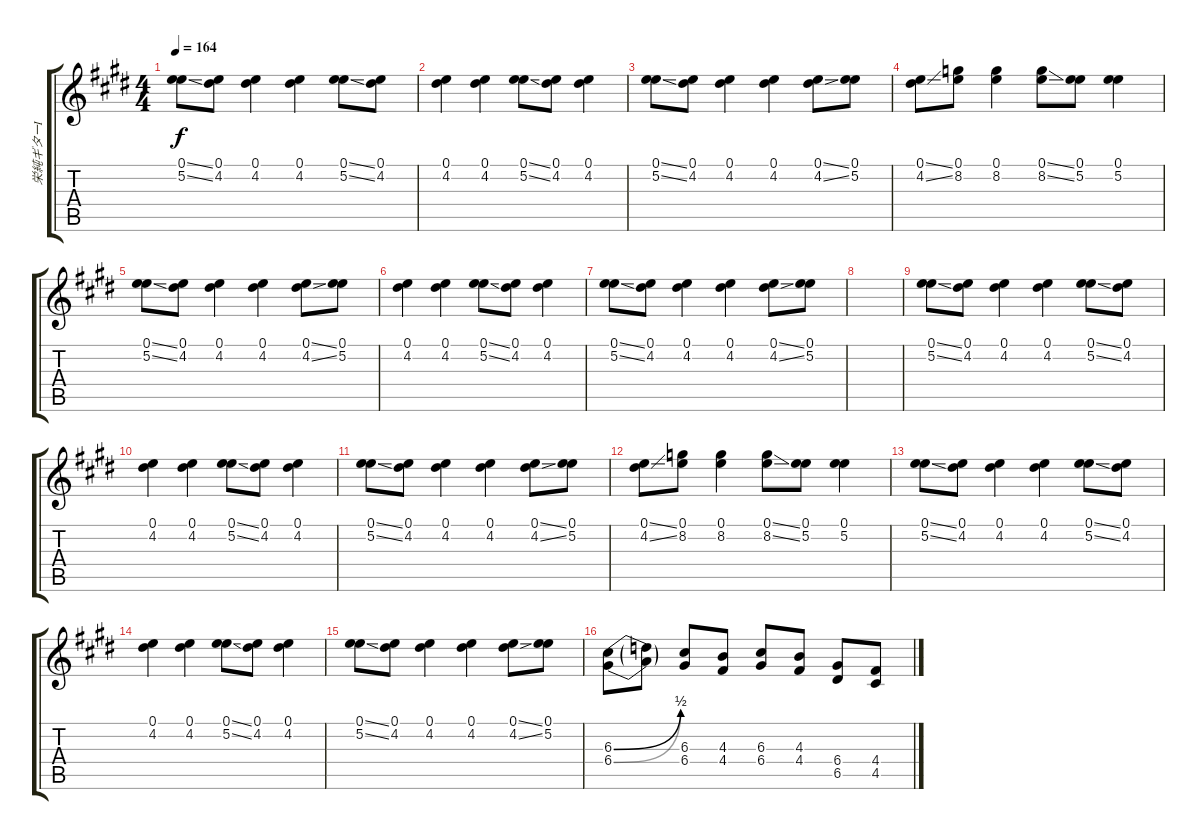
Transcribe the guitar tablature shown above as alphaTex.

\track ("栄純ギターⅠ" "栄純ギターⅠ") {instrument distortionguitar}
\staff {score tabs}
\tuning (E4 B3 G3 D3 A2 E2) {hide}
\ts (4 4)
\tempo 164
\clef g2
\ks e
(0.1{ss} 5.2{ss}).8{dy f} (0.1 4.2).8 (0.1 4.2).4 (0.1 4.2).4 (0.1{ss} 5.2{ss}).8 (0.1 4.2).8 |
(0.1 4.2).4 (0.1 4.2).4 (0.1{ss} 5.2{ss}).8 (0.1 4.2).8 (0.1 4.2).4 |
(0.1{ss} 5.2{ss}).8 (0.1 4.2).8 (0.1 4.2).4 (0.1 4.2).4 (0.1{ss} 4.2{ss}).8 (0.1 5.2).8 |
(0.1{ss} 4.2{ss}).8 (0.1 8.2).8 (0.1 8.2).4 (0.1{ss} 8.2{ss}).8 (0.1 5.2).8 (0.1 5.2).4 |
(0.1{ss} 5.2{ss}).8 (0.1 4.2).8 (0.1 4.2).4 (0.1 4.2).4 (0.1{ss} 4.2{ss}).8 (0.1 5.2).8 |
(0.1 4.2).4 (0.1 4.2).4 (0.1{ss} 5.2{ss}).8 (0.1 4.2).8 (0.1 4.2).4 |
(0.1{ss} 5.2{ss}).8 (0.1 4.2).8 (0.1 4.2).4 (0.1 4.2).4 (0.1{ss} 4.2{ss}).8 (0.1 5.2).8 |
|
(0.1{ss} 5.2{ss}).8 (0.1 4.2).8 (0.1 4.2).4 (0.1 4.2).4 (0.1{ss} 5.2{ss}).8 (0.1 4.2).8 |
(0.1 4.2).4 (0.1 4.2).4 (0.1{ss} 5.2{ss}).8 (0.1 4.2).8 (0.1 4.2).4 |
(0.1{ss} 5.2{ss}).8 (0.1 4.2).8 (0.1 4.2).4 (0.1 4.2).4 (0.1{ss} 4.2{ss}).8 (0.1 5.2).8 |
(0.1{ss} 4.2{ss}).8 (0.1 8.2).8 (0.1 8.2).4 (0.1{ss} 8.2{ss}).8 (0.1 5.2).8 (0.1 5.2).4 |
(0.1{ss} 5.2{ss}).8 (0.1 4.2).8 (0.1 4.2).4 (0.1 4.2).4 (0.1{ss} 5.2{ss}).8 (0.1 4.2).8 |
(0.1 4.2).4 (0.1 4.2).4 (0.1{ss} 5.2{ss}).8 (0.1 4.2).8 (0.1 4.2).4 |
(0.1{ss} 5.2{ss}).8 (0.1 4.2).8 (0.1 4.2).4 (0.1 4.2).4 (0.1{ss} 4.2{ss}).8 (0.1 5.2).8 |
(6.3{be (bend 0 0 60 2)} 6.4{be (bend 0 0 60 2)}).8 (6.3{t} 6.4{t}).8 (6.3 6.4).8 (4.3 4.4).8 (6.3 6.4).8 (4.3 4.4).8 (6.4 6.5).8 (4.4 4.5).8
